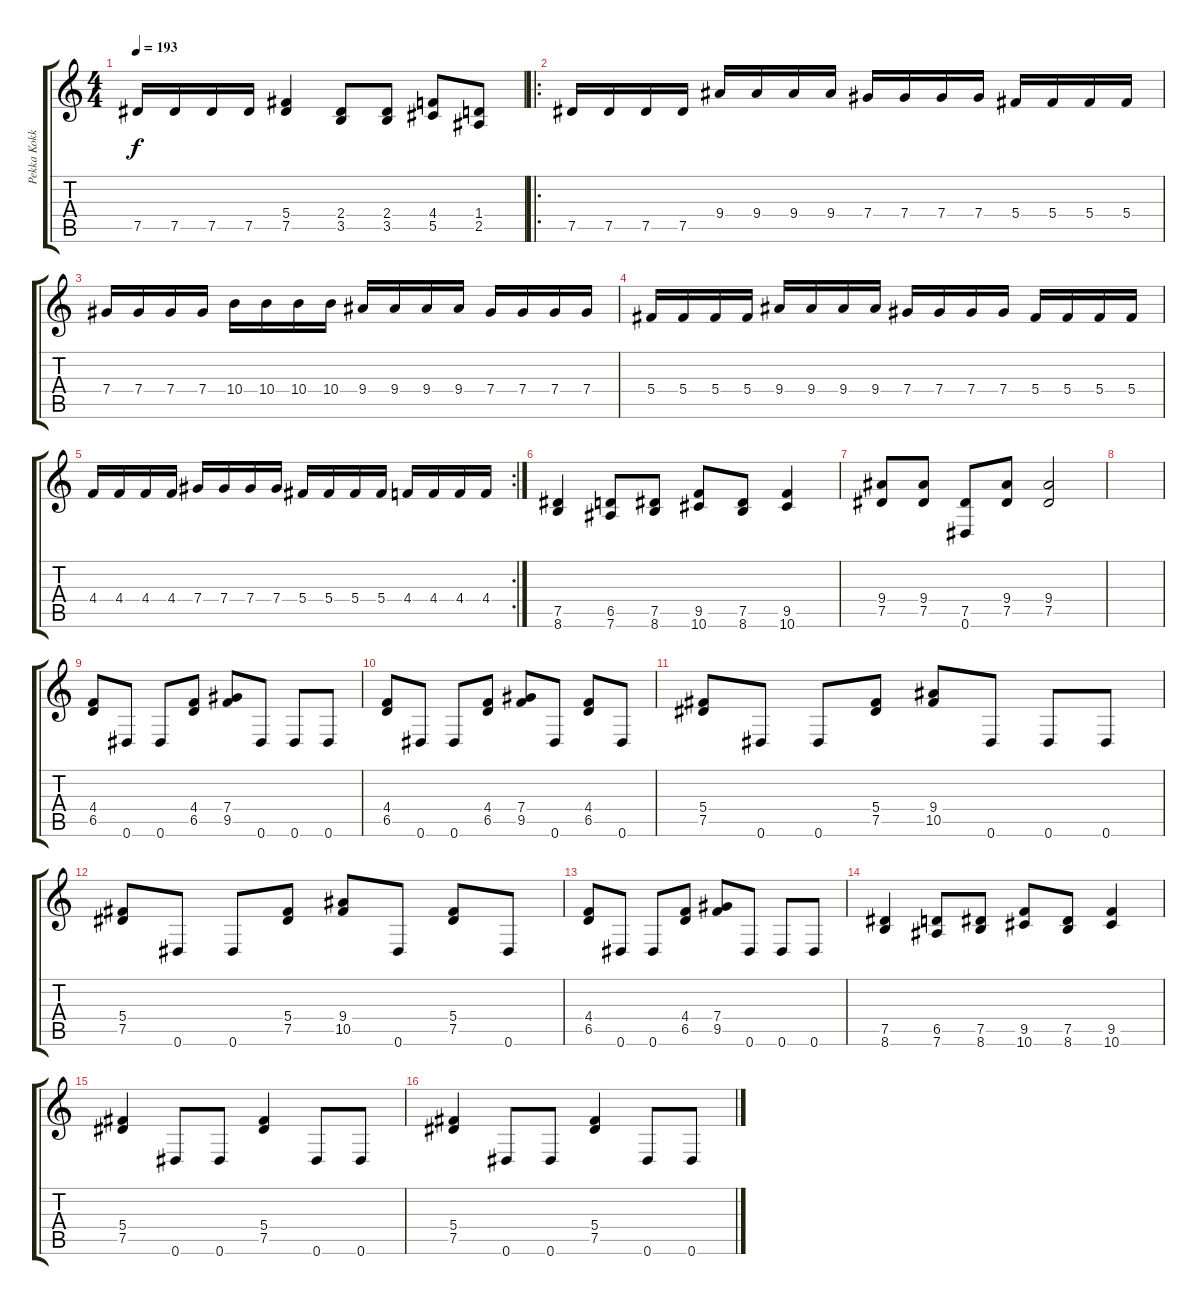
\track ("Pekka Kokko" "Pekka Kokk") {instrument distortionguitar}
\staff {score tabs}
\tuning (Eb4 Bb3 Gb3 Db3 Ab2 Eb2) {hide}
\ts (4 4)
\tempo 193
\clef g2
\ks c
7.5.16{dy f} 7.5.16 7.5.16 7.5.16 (5.4 7.5).4 (2.4 3.5).8 (2.4 3.5).8 (4.4 5.5).8 (1.4 2.5).8 |
\ro
7.5.16 7.5.16 7.5.16 7.5.16 9.4.16 9.4.16 9.4.16 9.4.16 7.4.16 7.4.16 7.4.16 7.4.16 5.4.16 5.4.16 5.4.16 5.4.16 |
7.4.16 7.4.16 7.4.16 7.4.16 10.4.16 10.4.16 10.4.16 10.4.16 9.4.16 9.4.16 9.4.16 9.4.16 7.4.16 7.4.16 7.4.16 7.4.16 |
5.4.16 5.4.16 5.4.16 5.4.16 9.4.16 9.4.16 9.4.16 9.4.16 7.4.16 7.4.16 7.4.16 7.4.16 5.4.16 5.4.16 5.4.16 5.4.16 |
\rc 2
4.4.16 4.4.16 4.4.16 4.4.16 7.4.16 7.4.16 7.4.16 7.4.16 5.4.16 5.4.16 5.4.16 5.4.16 4.4.16 4.4.16 4.4.16 4.4.16 |
(7.5 8.6).4 (6.5 7.6).8 (7.5 8.6).8 (9.5 10.6).8 (7.5 8.6).8 (9.5 10.6).4 |
(9.4 7.5).8 (9.4 7.5).8 (7.5 0.6).8 (9.4 7.5).8 (9.4 7.5).2 |
|
(4.4 6.5).8 0.6.8 0.6.8 (4.4 6.5).8 (7.4 9.5).8 0.6.8 0.6.8 0.6.8 |
(4.4 6.5).8 0.6.8 0.6.8 (4.4 6.5).8 (7.4 9.5).8 0.6.8 (4.4 6.5).8 0.6.8 |
(5.4 7.5).8 0.6.8 0.6.8 (5.4 7.5).8 (9.4 10.5).8 0.6.8 0.6.8 0.6.8 |
(5.4 7.5).8 0.6.8 0.6.8 (5.4 7.5).8 (9.4 10.5).8 0.6.8 (5.4 7.5).8 0.6.8 |
(4.4 6.5).8 0.6.8 0.6.8 (4.4 6.5).8 (7.4 9.5).8 0.6.8 0.6.8 0.6.8 |
(7.5 8.6).4 (6.5 7.6).8 (7.5 8.6).8 (9.5 10.6).8 (7.5 8.6).8 (9.5 10.6).4 |
(5.4 7.5).4 0.6.8 0.6.8 (5.4 7.5).4 0.6.8 0.6.8 |
(5.4 7.5).4 0.6.8 0.6.8 (5.4 7.5).4 0.6.8 0.6.8
